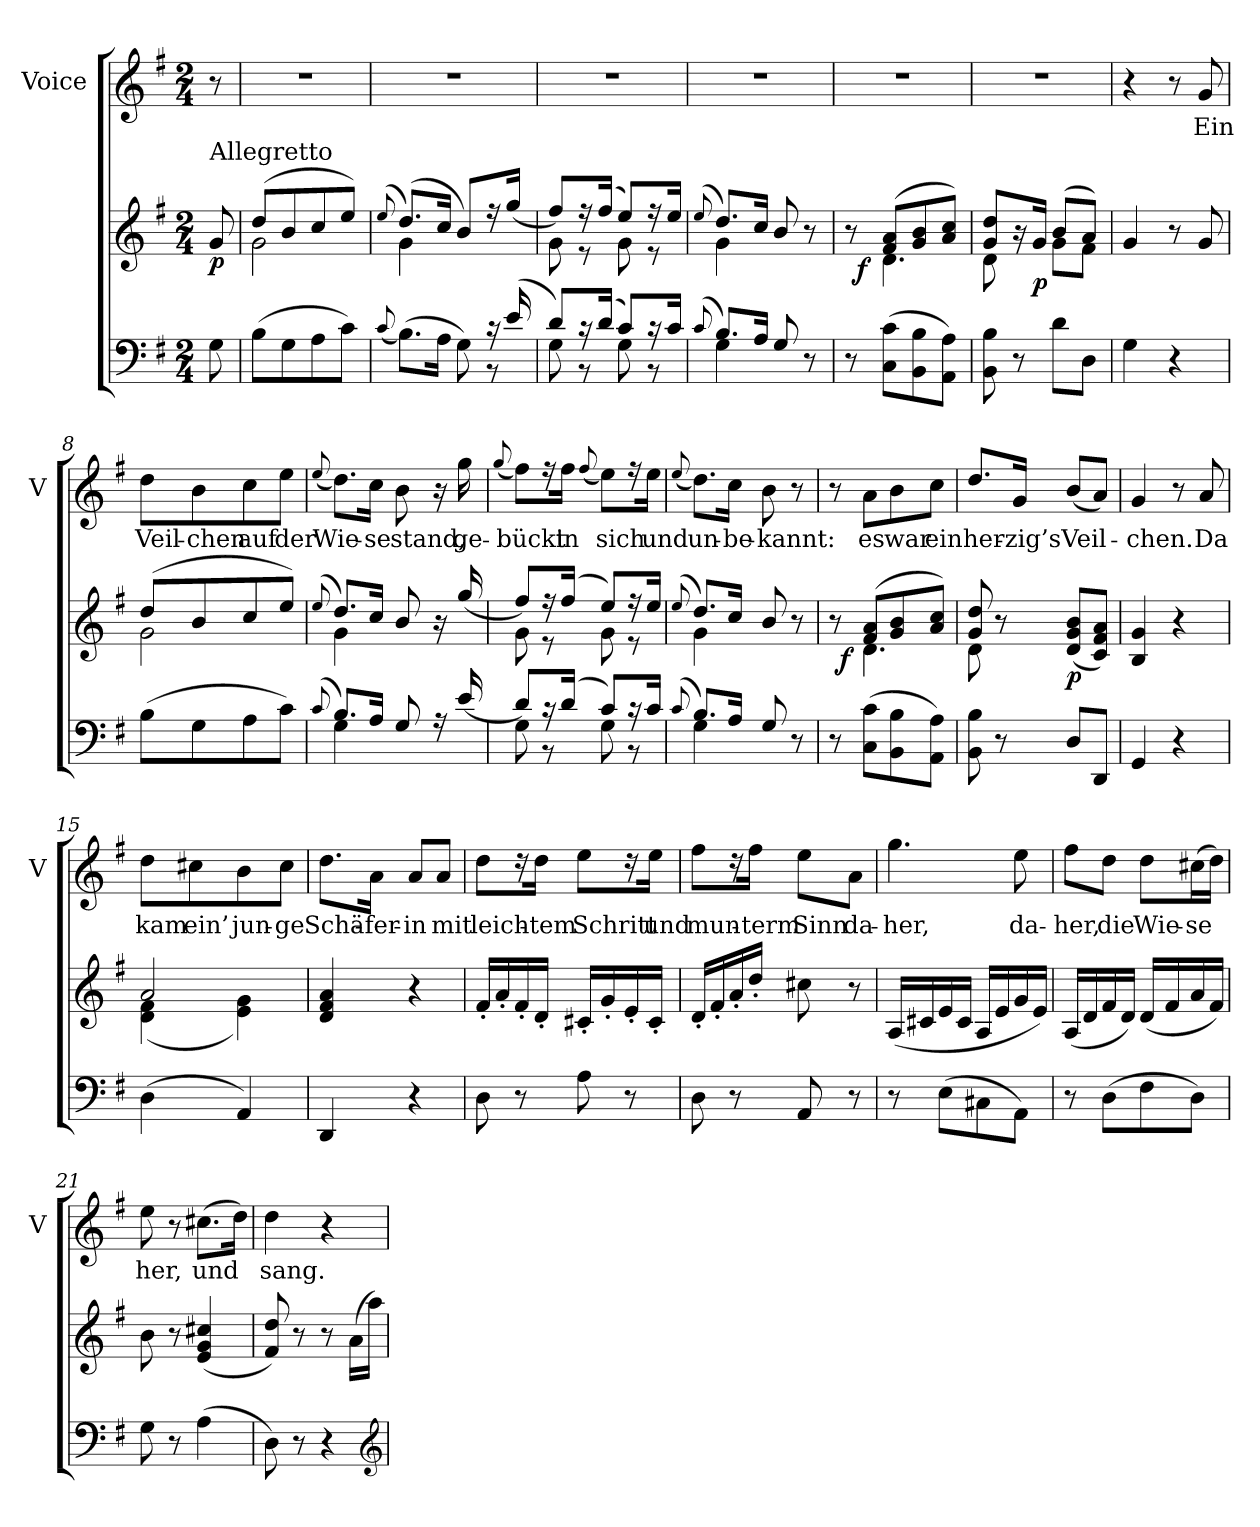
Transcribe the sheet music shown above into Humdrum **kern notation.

**kern	**kern	**dynam	**kern	**text
*part2	*part2	*part2	*part1	*part1
*staff3	*staff2	*staff2/3	*staff1	*staff1
*	*	*	*I"Voice	*
*	*	*	*I'V	*
*clefF4	*clefG2	*	*clefG2	*
*k[f#]	*k[f#]	*	*k[f#]	*
*G:	*G:	*	*G:	*
*M2/4	*M2/4	*	*M2/4	*
*MM108	*MM108	*	*MM108	*
=	=	=	=	=
!	!LO:TX:t=Allegretto	!	!	!
!	!	!LO:DY:b	!	!
8G\	8g/	p	8r	.
=1	=1	=1	=1	=1
*	*^	*	*	*
(>8B\L	(<8dd/L	2g\	.	2r	.
8G\	8b/	.	.	.	.
8A\	8cc/	.	.	.	.
8c\J)	8ee/J)	.	.	.	.
=2	=2	=2	=2	=2	=2
(<8qqc/	(<8qqee/	.	.	.	.
*^	*	*	*	*	*
(>8.B\L)	4ryy	(<8.dd/L)	4g\	.	2r	.
16A\Jk	.	16cc/Jk	.	.	.	.
8G\)	8ryy	8b/L)	4ryy	.	.	.
16rc	8rBB	16rff	.	.	.	.
(<16e/	.	(<16gg/Jk	.	.	.	.
=3	=3	=3	=3	=3	=3	=3
8d/L)	8G\	8ff#/L)	8g\	.	2r	.
16rc	8rBB	16rff	8re	.	.	.
(<16d/Jk	.	(<16ff#/Jk	.	.	.	.
8c/L)	8G\	8ee/L)	8g\	.	.	.
16rc	8rBB	16rff	8re	.	.	.
16c/Jk	.	16ee/Jk	.	.	.	.
=4	=4	=4	=4	=4	=4	=4
(<8qqc/	.	(<8qqee/	.	.	.	.
8.B/L)	4G\	8.dd/L)	4g\	.	2r	.
16A/Jk	.	16cc/Jk	.	.	.	.
8G/	4ryy	8b/	4ryy	.	.	.
8r	.	8r	.	.	.	.
*v	*v	*	*	*	*	*
=5	=5	=5	=5	=5	=5
*	*	*^	*	*	*
8r	8r	8ryy	32ryy	.	2r	.
!	!	!	!	!LO:DY:b	!	!
.	.	.	4...ryy	f	.	.
(>8C\ 8c\L	(<8f#/ 8a/L	4.d\	.	.	.	.
8BB\ 8B\	8g/ 8b/	.	.	.	.	.
8AA\ 8A\J)	8a/ 8cc/J)	.	.	.	.	.
*	*	*v	*v	*	*	*
!!LO:LB:g=z
=6	=6	=6	=6	=6	=6
8BB\ 8B\	8g/ 8dd/L	8d\	.	2r	.
8r	16r	8ryy	.	.	.
!	!	!	!LO:DY:b	!	!
.	16g/Jk	.	p	.	.
8d\L	(<8b/L	8g\L	.	.	.
8D\J	8a/J)	8f#\J	.	.	.
=7	=7	=7	=7	=7	=7
4G\	4g/	4ryy	.	4r	.
4r	8r	4ryy	.	8r	.
.	8g/	.	.	8g/	Ein
=8	=8	=8	=8	=8	=8
(>8B\L	(<8dd/L	2g\	.	8dd\L	Veil-
8G\	8b/	.	.	8b\	-chen
8A\	8cc/	.	.	8cc\	auf
8c\J)	8ee/J)	.	.	8ee\J	der
=9	=9	=9	=9	=9	=9
(<8qqc/	(<8qqee/	.	.	(<8qqee/	.
*^	*	*	*	*	*
8.B/L)	4G\	8.dd/L)	4g\	.	8.dd\L)	Wie-
16A/Jk	.	16cc/Jk	.	.	16cc\Jk	-se
8G/	4ryy	8b/	4ryy	.	8b\	stand,
16rA	.	16r	.	.	16r	.
(<16e/	.	(<16gg/	.	.	16gg\	ge-
=10	=10	=10	=10	=10	=10	=10
.	.	.	.	.	(<8qqgg/	.
8d/L)	8G\	8ff#/L)	8g\	.	8ff#\L)	-bückt
16rc	8rBB	16rff	8re	.	16rff	.
(<16d/Jk	.	(<16ff#/Jk	.	.	16ff#\Jk	in
.	.	.	.	.	(<8qqff#/	.
8c/L)	8G\	8ee/L)	8g\	.	8ee\L)	sich
16rc	8rBB	16rff	8re	.	16rff	.
16c/Jk	.	16ee/Jk	.	.	16ee\Jk	und
=11	=11	=11	=11	=11	=11	=11
(<8qqc/	.	(<8qqee/	.	.	(<8qqee/	.
8.B/L)	4G\	8.dd/L)	4g\	.	8.dd\L)	un-
16A/Jk	.	16cc/Jk	.	.	16cc\Jk	-be-
8G/	4ryy	8b/	4ryy	.	8b\	-kannt:
8r	.	8r	.	.	8r	.
*v	*v	*	*	*	*	*
!!LO:LB:g=z
=12	=12	=12	=12	=12	=12
*	*	*^	*	*	*
8r	8r	8ryy	32ryy	.	8r	.
!	!	!	!	!LO:DY:b	!	!
.	.	.	4...ryy	f	.	.
(>8C\ 8c\L	(<8f#/ 8a/L	4.d\	.	.	8a\L	es
8BB\ 8B\	8g/ 8b/	.	.	.	8b\	war
8AA\ 8A\J)	8a/ 8cc/J)	.	.	.	8cc\J	ein
*	*	*v	*v	*	*	*
=13	=13	=13	=13	=13	=13
8BB\ 8B\	8g/ 8dd/	8d\	.	8.dd/L	her-
8r	8r	8ryy	.	.	.
.	.	.	.	16g/Jk	-zig’s
!	!	!	!LO:DY:b	!	!
8D/L	(<8d/ 8g/ 8b/L	4ryy	p	(<8b/L	Veil-
8DD/J	8c/ 8f#/ 8a/J)	.	.	8a/J)	.
*	*v	*v	*	*	*
=14	=14	=14	=14	=14
4GG/	4B/ 4g/	.	4g/	-chen.
4r	4r	.	8r	.
.	.	.	8a/	Da
=15	=15	=15	=15	=15
*	*^	*	*	*
(>4D\	2a/	(<4d\ 4f#\	.	8dd\L	kam
.	.	.	.	8cc#X\	ein’
4AA/)	.	4e\ 4g\)	.	8b\	jun-
.	.	.	.	8cc#\J	-ge
*	*v	*v	*	*	*
=16	=16	=16	=16	=16
4DD/	4d/ 4f#/ 4a/	.	8.dd\L	Schä-
.	.	.	16a\Jk	-fer-
4r	4r	.	8a/L	-in
.	.	.	8a/J	mit
=17	=17	=17	=17	=17
8D\	16f#'/LL	.	8dd\L	leich-
.	16a'/	.	.	.
8r	16f#'/	.	16rdd	.
.	16d'/JJ	.	16dd\Jk	-tem
8A\	16c#X'/LL	.	8ee\L	Schritt
.	16g'/	.	.	.
8r	16e'/	.	16rdd	.
.	16c#'/JJ	.	16ee\Jk	und
!!LO:LB:g=z
=18	=18	=18	=18	=18
8D\	16d'/LL	.	8ff#\L	mun-
.	16f#'/	.	.	.
8r	16a'/	.	16rdd	.
.	16dd'/JJ	.	16ff#\Jk	-term
8AA/	8cc#X\	.	8ee\L	Sinn
8r	8r	.	8a\J	da-
=19	=19	=19	=19	=19
8r	(<16A/LL	.	4.gg\	-her,
.	16c#X/	.	.	.
(>8E\L	16e/	.	.	.
.	16c#/JJ	.	.	.
8C#X\	16A/LL	.	.	.
.	16e/	.	.	.
8AA\J)	16g/	.	8ee\	da-
.	16e/JJ)	.	.	.
=20	=20	=20	=20	=20
8r	(<16A/LL	.	8ff#\L	-her,
.	16d/	.	.	.
(>8D\L	16f#/	.	8dd\J	die
.	16d/JJ)	.	.	.
8F#\	(<16d/LL	.	8dd\L	Wie-
.	16f#/	.	.	.
8D\J)	16a/	.	(>16cc#X\L	-se
.	16f#/JJ)	.	16dd\JJ)	.
=21	=21	=21	=21	=21
8G\	8b\	.	8ee\	her,
8r	8r	.	8r	.
(>4A\	(<4e/ 4g/ 4cc#X/	.	(>8.cc#X\L	und
.	.	.	16dd\Jk)	.
=22	=22	=22	=22	=22
8D\)	8f#/ 8dd/)	.	4dd\	sang.
8r	8r	.	.	.
4r	8r	.	4r	.
.	(>16a\LL	.	.	.
.	16aa\JJ)	.	.	.
*clefG2	*	*	*	*
=	=	=	=	=
*-	*-	*-	*-	*-
